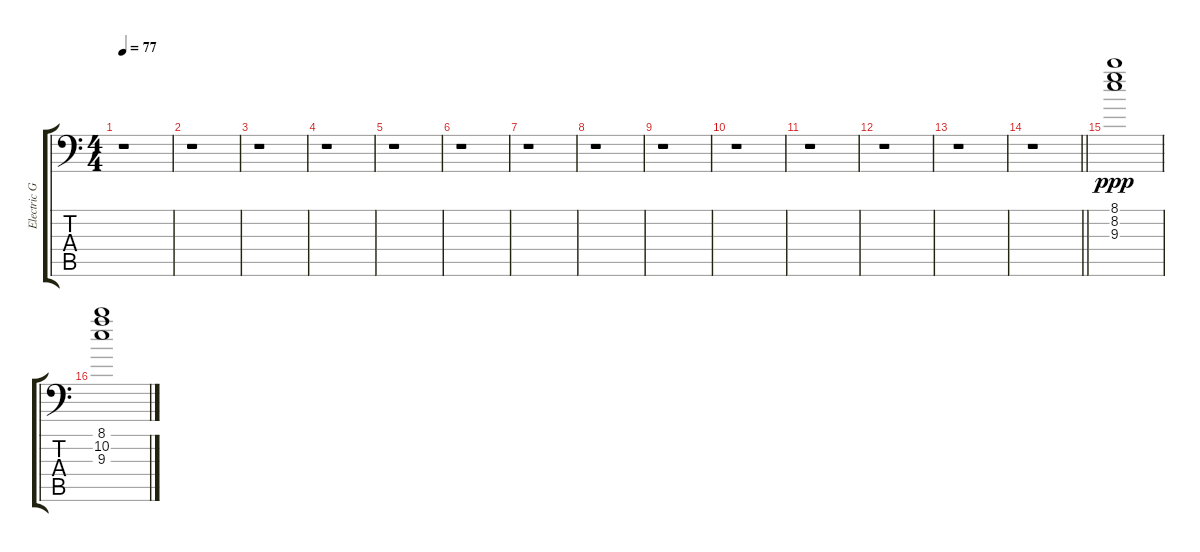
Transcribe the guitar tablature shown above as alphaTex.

\track ("Electric Guitar" "Electric G") {instrument overdrivenguitar}
\staff {score tabs}
\tuning (E4 B3 G3 D3 A2 A1) {hide}
\ts (4 4)
\tempo 77
\clef f4
\ks c
r.1{dy mp} |
r.1 |
r.1 |
r.1 |
r.1 |
r.1 |
r.1 |
r.1 |
r.1 |
r.1 |
r.1 |
r.1 |
r.1 |
\barLineRight lightlight
r.1 |
(8.1 8.2 9.3).1{dy ppp} |
(8.1 10.2 9.3).1
